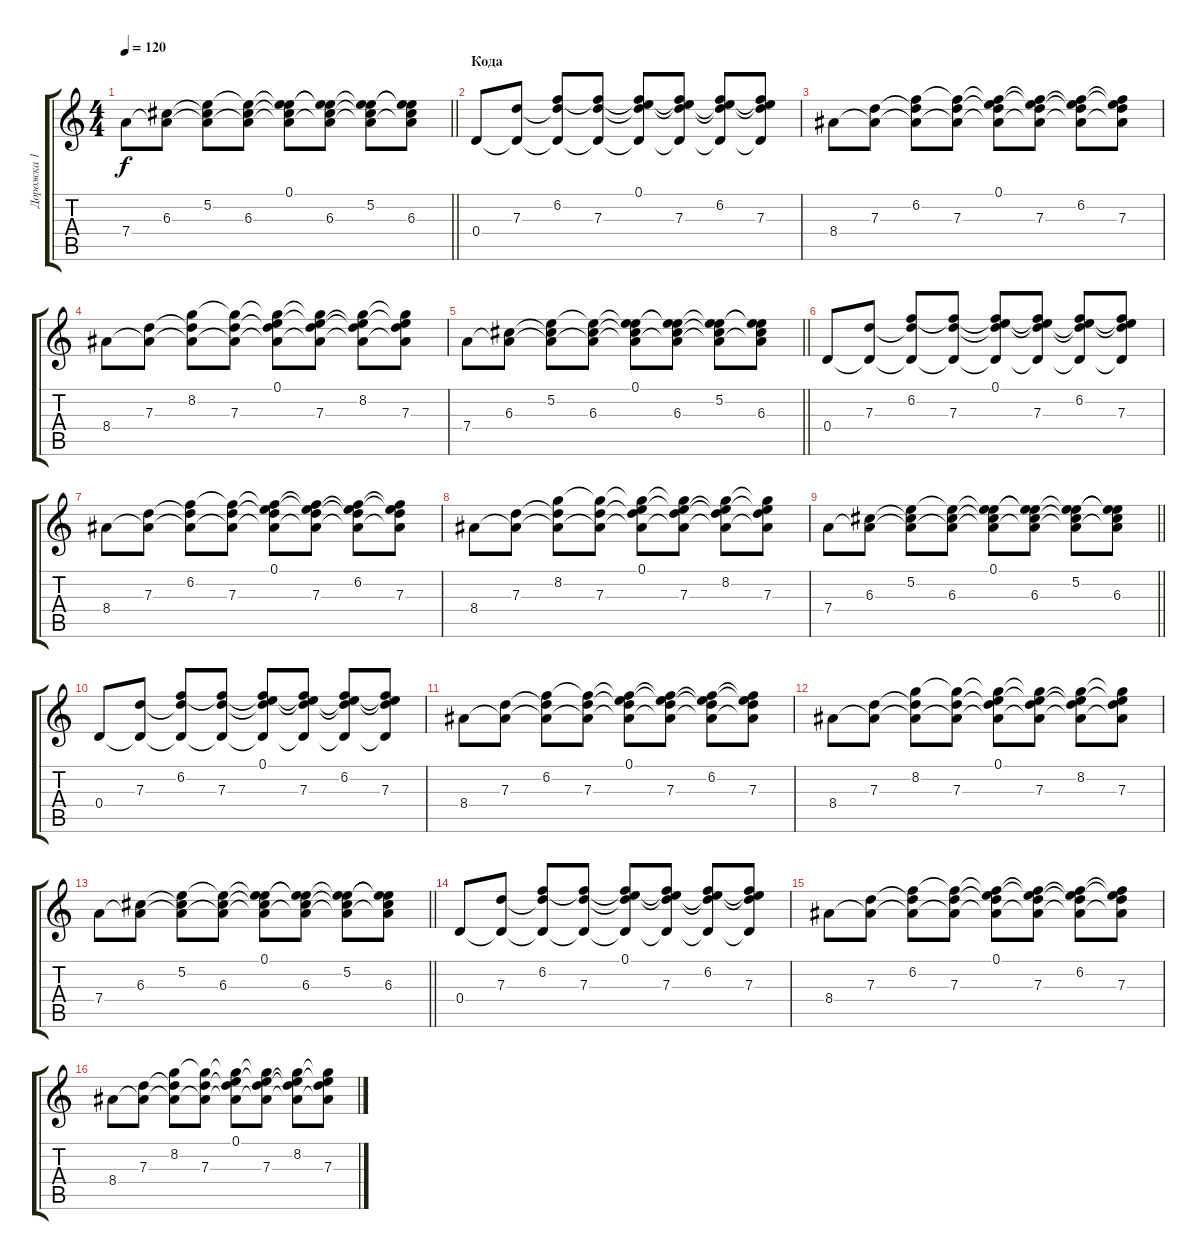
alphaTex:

\track ("Дорожка 1" "Дорожка 1") {instrument acousticguitarnylon}
\staff {score tabs}
\tuning (E4 B3 G3 D3 A2 E2) {hide}
\ts (4 4)
\tempo 120
\clef g2
\barLineRight lightlight
\ks c
7.4.8{dy f} (6.3 7.4{t}).8 (5.2 6.3{t} 7.4{t}).8 (5.2{t} 6.3 7.4{t}).8 (0.1 5.2{t} 6.3{t} 7.4{t}).8 (0.1{t} 5.2{t} 6.3 7.4{t}).8 (0.1{t} 5.2 6.3{t} 7.4{t}).8 (0.1{t} 5.2{t} 6.3 7.4{t}).8 |
\section ("" "Кода")
0.4.8 (7.3 0.4{t}).8 (6.2 7.3{t} 0.4{t}).8 (6.2{t} 7.3 0.4{t}).8 (0.1 6.2{t} 7.3{t} 0.4{t}).8 (0.1{t} 6.2{t} 7.3 0.4{t}).8 (0.1{t} 6.2 7.3{t} 0.4{t}).8 (0.1{t} 6.2{t} 7.3 0.4{t}).8 |
8.4.8 (7.3 8.4{t}).8 (6.2 7.3{t} 8.4{t}).8 (6.2{t} 7.3 8.4{t}).8 (0.1 6.2{t} 7.3{t} 8.4{t}).8 (0.1{t} 6.2{t} 7.3 8.4{t}).8 (0.1{t} 6.2 7.3{t} 8.4{t}).8 (0.1{t} 6.2{t} 7.3 8.4{t}).8 |
8.4.8 (7.3 8.4{t}).8 (8.2 7.3{t} 8.4{t}).8 (8.2{t} 7.3 8.4{t}).8 (0.1 8.2{t} 7.3{t} 8.4{t}).8 (0.1{t} 8.2{t} 7.3 8.4{t}).8 (0.1{t} 8.2 7.3{t} 8.4{t}).8 (0.1{t} 8.2{t} 7.3 8.4{t}).8 |
\barLineRight lightlight
7.4.8 (6.3 7.4{t}).8 (5.2 6.3{t} 7.4{t}).8 (5.2{t} 6.3 7.4{t}).8 (0.1 5.2{t} 6.3{t} 7.4{t}).8 (0.1{t} 5.2{t} 6.3 7.4{t}).8 (0.1{t} 5.2 6.3{t} 7.4{t}).8 (0.1{t} 5.2{t} 6.3 7.4{t}).8 |
0.4.8 (7.3 0.4{t}).8 (6.2 7.3{t} 0.4{t}).8 (6.2{t} 7.3 0.4{t}).8 (0.1 6.2{t} 7.3{t} 0.4{t}).8 (0.1{t} 6.2{t} 7.3 0.4{t}).8 (0.1{t} 6.2 7.3{t} 0.4{t}).8 (0.1{t} 6.2{t} 7.3 0.4{t}).8 |
8.4.8 (7.3 8.4{t}).8 (6.2 7.3{t} 8.4{t}).8 (6.2{t} 7.3 8.4{t}).8 (0.1 6.2{t} 7.3{t} 8.4{t}).8 (0.1{t} 6.2{t} 7.3 8.4{t}).8 (0.1{t} 6.2 7.3{t} 8.4{t}).8 (0.1{t} 6.2{t} 7.3 8.4{t}).8 |
8.4.8 (7.3 8.4{t}).8 (8.2 7.3{t} 8.4{t}).8 (8.2{t} 7.3 8.4{t}).8 (0.1 8.2{t} 7.3{t} 8.4{t}).8 (0.1{t} 8.2{t} 7.3 8.4{t}).8 (0.1{t} 8.2 7.3{t} 8.4{t}).8 (0.1{t} 8.2{t} 7.3 8.4{t}).8 |
\barLineRight lightlight
7.4.8 (6.3 7.4{t}).8 (5.2 6.3{t} 7.4{t}).8 (5.2{t} 6.3 7.4{t}).8 (0.1 5.2{t} 6.3{t} 7.4{t}).8 (0.1{t} 5.2{t} 6.3 7.4{t}).8 (0.1{t} 5.2 6.3{t} 7.4{t}).8 (0.1{t} 5.2{t} 6.3 7.4{t}).8 |
0.4.8 (7.3 0.4{t}).8 (6.2 7.3{t} 0.4{t}).8 (6.2{t} 7.3 0.4{t}).8 (0.1 6.2{t} 7.3{t} 0.4{t}).8 (0.1{t} 6.2{t} 7.3 0.4{t}).8 (0.1{t} 6.2 7.3{t} 0.4{t}).8 (0.1{t} 6.2{t} 7.3 0.4{t}).8 |
8.4.8 (7.3 8.4{t}).8 (6.2 7.3{t} 8.4{t}).8 (6.2{t} 7.3 8.4{t}).8 (0.1 6.2{t} 7.3{t} 8.4{t}).8 (0.1{t} 6.2{t} 7.3 8.4{t}).8 (0.1{t} 6.2 7.3{t} 8.4{t}).8 (0.1{t} 6.2{t} 7.3 8.4{t}).8 |
8.4.8 (7.3 8.4{t}).8 (8.2 7.3{t} 8.4{t}).8 (8.2{t} 7.3 8.4{t}).8 (0.1 8.2{t} 7.3{t} 8.4{t}).8 (0.1{t} 8.2{t} 7.3 8.4{t}).8 (0.1{t} 8.2 7.3{t} 8.4{t}).8 (0.1{t} 8.2{t} 7.3 8.4{t}).8 |
\barLineRight lightlight
7.4.8 (6.3 7.4{t}).8 (5.2 6.3{t} 7.4{t}).8 (5.2{t} 6.3 7.4{t}).8 (0.1 5.2{t} 6.3{t} 7.4{t}).8 (0.1{t} 5.2{t} 6.3 7.4{t}).8 (0.1{t} 5.2 6.3{t} 7.4{t}).8 (0.1{t} 5.2{t} 6.3 7.4{t}).8 |
0.4.8 (7.3 0.4{t}).8 (6.2 7.3{t} 0.4{t}).8 (6.2{t} 7.3 0.4{t}).8 (0.1 6.2{t} 7.3{t} 0.4{t}).8 (0.1{t} 6.2{t} 7.3 0.4{t}).8 (0.1{t} 6.2 7.3{t} 0.4{t}).8 (0.1{t} 6.2{t} 7.3 0.4{t}).8 |
8.4.8 (7.3 8.4{t}).8 (6.2 7.3{t} 8.4{t}).8 (6.2{t} 7.3 8.4{t}).8 (0.1 6.2{t} 7.3{t} 8.4{t}).8 (0.1{t} 6.2{t} 7.3 8.4{t}).8 (0.1{t} 6.2 7.3{t} 8.4{t}).8 (0.1{t} 6.2{t} 7.3 8.4{t}).8 |
8.4.8 (7.3 8.4{t}).8 (8.2 7.3{t} 8.4{t}).8 (8.2{t} 7.3 8.4{t}).8 (0.1 8.2{t} 7.3{t} 8.4{t}).8 (0.1{t} 8.2{t} 7.3 8.4{t}).8 (0.1{t} 8.2 7.3{t} 8.4{t}).8 (0.1{t} 8.2{t} 7.3 8.4{t}).8
